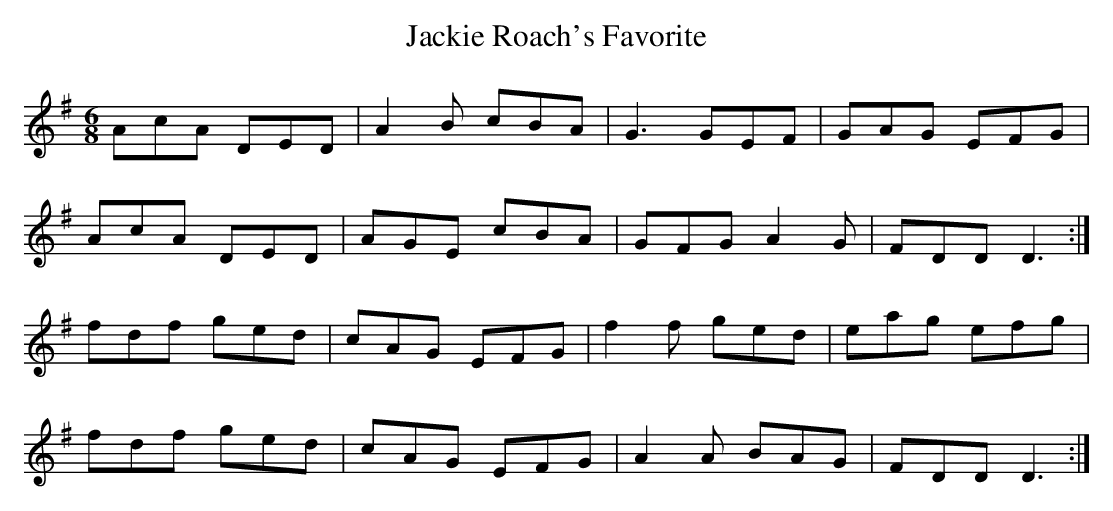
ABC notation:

X:1
T: Jackie Roach's Favorite
M: 6/8
L: 1/8
K: Dmix
AcA DED | A2 B cBA | G3 GEF | GAG EFG |
AcA DED | AGE cBA | GFG A2 G | FDD D3 :|
fdf ged | cAG EFG | f2 f ged | eag efg |
fdf ged | cAG EFG | A2 A BAG | FDD D3 :|
